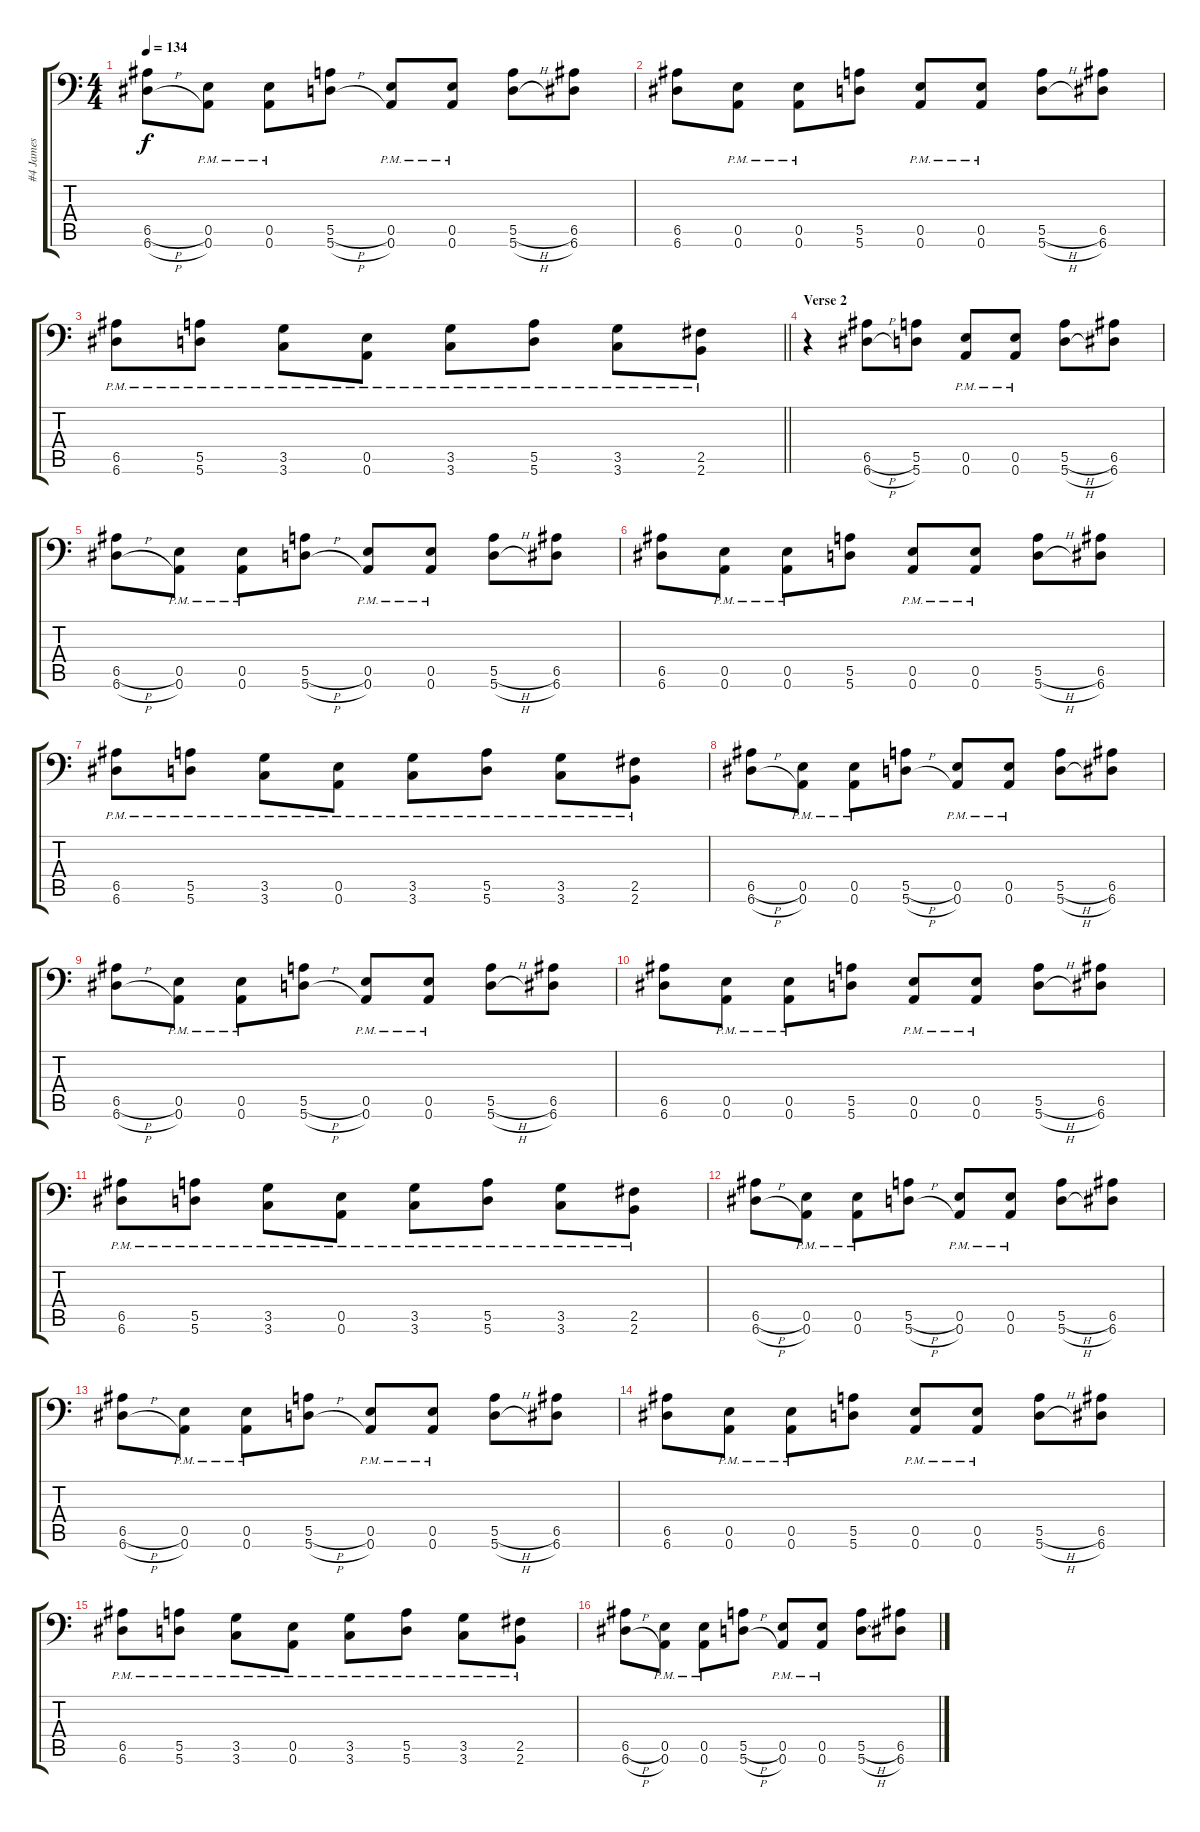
\track ("#4 James" "#4 James") {instrument distortionguitar}
\staff {score tabs}
\tuning (B3 Gb3 D3 A2 E2 A1) {hide}
\ts (4 4)
\tempo 134
\clef f4
\ks c
(6.5{h} 6.6{h}).8{dy f} (0.5{pm} 0.6{pm}).8 (0.5{pm} 0.6{pm}).8 (5.5{h} 5.6{h}).8 (0.5{pm} 0.6{pm}).8 (0.5{pm} 0.6{pm}).8 (5.5{h} 5.6{h}).8 (6.5 6.6).8 |
(6.5 6.6).8 (0.5{pm} 0.6{pm}).8 (0.5{pm} 0.6{pm}).8 (5.5 5.6).8 (0.5{pm} 0.6{pm}).8 (0.5{pm} 0.6{pm}).8 (5.5{h} 5.6{h}).8 (6.5 6.6).8 |
\barLineRight lightlight
(6.5{pm} 6.6{pm}).8 (5.5{pm} 5.6{pm}).8 (3.5{pm} 3.6{pm}).8 (0.5{pm} 0.6{pm}).8 (3.5{pm} 3.6{pm}).8 (5.5{pm} 5.6{pm}).8 (3.5{pm} 3.6{pm}).8 (2.5{pm} 2.6{pm}).8 |
\section ("" "Verse 2")
r.4 (6.5{h} 6.6{h}).8 (5.5 5.6).8 (0.5{pm} 0.6{pm}).8 (0.5{pm} 0.6{pm}).8 (5.5{h} 5.6{h}).8 (6.5 6.6).8 |
(6.5{h} 6.6{h}).8 (0.5{pm} 0.6{pm}).8 (0.5{pm} 0.6{pm}).8 (5.5{h} 5.6{h}).8 (0.5{pm} 0.6{pm}).8 (0.5{pm} 0.6{pm}).8 (5.5{h} 5.6{h}).8 (6.5 6.6).8 |
(6.5 6.6).8 (0.5{pm} 0.6{pm}).8 (0.5{pm} 0.6{pm}).8 (5.5 5.6).8 (0.5{pm} 0.6{pm}).8 (0.5{pm} 0.6{pm}).8 (5.5{h} 5.6{h}).8 (6.5 6.6).8 |
(6.5{pm} 6.6{pm}).8 (5.5{pm} 5.6{pm}).8 (3.5{pm} 3.6{pm}).8 (0.5{pm} 0.6{pm}).8 (3.5{pm} 3.6{pm}).8 (5.5{pm} 5.6{pm}).8 (3.5{pm} 3.6{pm}).8 (2.5{pm} 2.6{pm}).8 |
(6.5{h} 6.6{h}).8 (0.5{pm} 0.6{pm}).8 (0.5{pm} 0.6{pm}).8 (5.5{h} 5.6{h}).8 (0.5{pm} 0.6{pm}).8 (0.5{pm} 0.6{pm}).8 (5.5{h} 5.6{h}).8 (6.5 6.6).8 |
(6.5{h} 6.6{h}).8 (0.5{pm} 0.6{pm}).8 (0.5{pm} 0.6{pm}).8 (5.5{h} 5.6{h}).8 (0.5{pm} 0.6{pm}).8 (0.5{pm} 0.6{pm}).8 (5.5{h} 5.6{h}).8 (6.5 6.6).8 |
(6.5 6.6).8 (0.5{pm} 0.6{pm}).8 (0.5{pm} 0.6{pm}).8 (5.5 5.6).8 (0.5{pm} 0.6{pm}).8 (0.5{pm} 0.6{pm}).8 (5.5{h} 5.6{h}).8 (6.5 6.6).8 |
(6.5{pm} 6.6{pm}).8 (5.5{pm} 5.6{pm}).8 (3.5{pm} 3.6{pm}).8 (0.5{pm} 0.6{pm}).8 (3.5{pm} 3.6{pm}).8 (5.5{pm} 5.6{pm}).8 (3.5{pm} 3.6{pm}).8 (2.5{pm} 2.6{pm}).8 |
(6.5{h} 6.6{h}).8 (0.5{pm} 0.6{pm}).8 (0.5{pm} 0.6{pm}).8 (5.5{h} 5.6{h}).8 (0.5{pm} 0.6{pm}).8 (0.5{pm} 0.6{pm}).8 (5.5{h} 5.6{h}).8 (6.5 6.6).8 |
(6.5{h} 6.6{h}).8 (0.5{pm} 0.6{pm}).8 (0.5{pm} 0.6{pm}).8 (5.5{h} 5.6{h}).8 (0.5{pm} 0.6{pm}).8 (0.5{pm} 0.6{pm}).8 (5.5{h} 5.6{h}).8 (6.5 6.6).8 |
(6.5 6.6).8 (0.5{pm} 0.6{pm}).8 (0.5{pm} 0.6{pm}).8 (5.5 5.6).8 (0.5{pm} 0.6{pm}).8 (0.5{pm} 0.6{pm}).8 (5.5{h} 5.6{h}).8 (6.5 6.6).8 |
(6.5{pm} 6.6{pm}).8 (5.5{pm} 5.6{pm}).8 (3.5{pm} 3.6{pm}).8 (0.5{pm} 0.6{pm}).8 (3.5{pm} 3.6{pm}).8 (5.5{pm} 5.6{pm}).8 (3.5{pm} 3.6{pm}).8 (2.5{pm} 2.6{pm}).8 |
(6.5{h} 6.6{h}).8 (0.5{pm} 0.6{pm}).8 (0.5{pm} 0.6{pm}).8 (5.5{h} 5.6{h}).8 (0.5{pm} 0.6{pm}).8 (0.5{pm} 0.6{pm}).8 (5.5{h} 5.6{h}).8 (6.5 6.6).8
